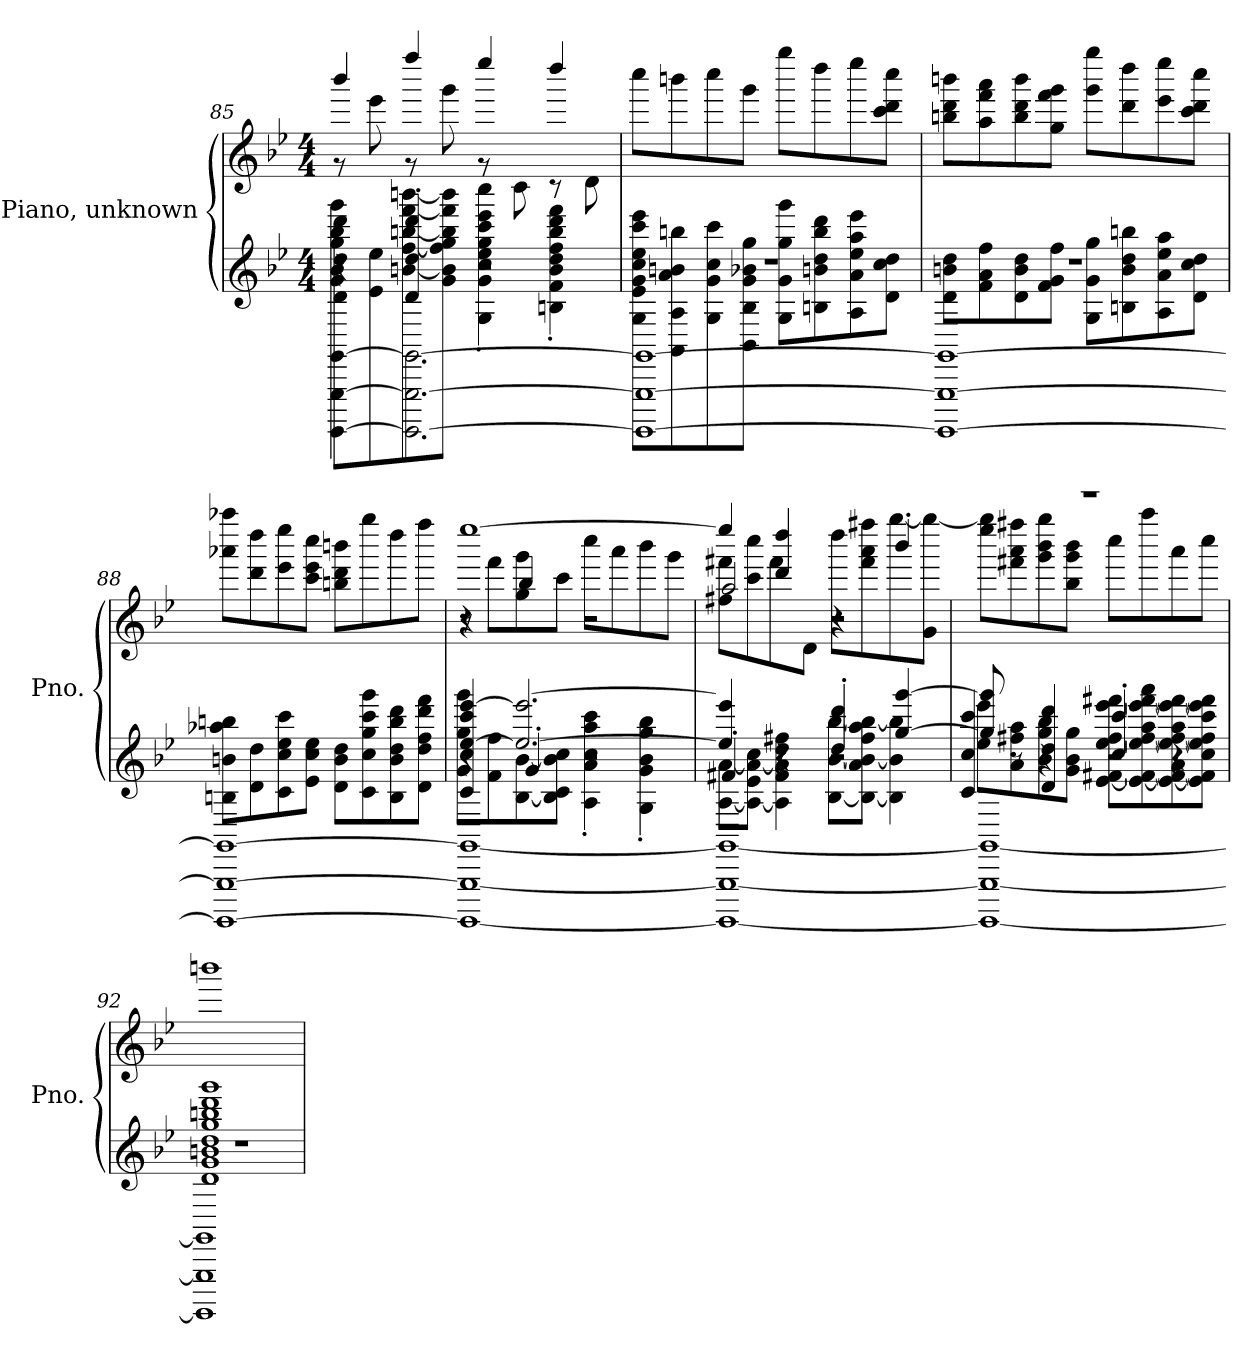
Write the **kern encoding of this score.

**kern	**kern
*part1	*part1
*staff2	*staff1
*I"Piano, unknown	*
*I'Pno.	*
*clefG2	*clefG2
*k[b-e-]	*k[b-e-]
*M4/4	*M4/4
=85	=85
*^	*^
*	*^	*	*
4r	8d\ 8dd\ 8ddd\L	[4GGGG\ [4GGG\ [4GG\ 4g\ 4b-\ 4gg\ 4bb-\ 4ggg\	4bbb-/	8r
.	8e-\ 8ee-\	.	.	8eee-\
4d/' 4dd/' 4ddd/'	[8bn\ [8ff\ [8bbn\ [8fff\ [8bbbn\	2.GGGG\_ 2.GGG\_ 2.GG\_	4ffff/	8r
.	8g\ 8b\] 8ff\] 8gg\ 8bb\] 8fff\] 8bbb\]J	.	.	8ggg\
2r	4G\' 4g\' 4cc\' 4ee-\' 4gg\' 4ccc\' 4eee-\' 4cccc\'	.	4eeee-/	8r
.	.	.	.	8c\
.	4Bn\' 4f\' 4b\' 4dd\' 4ff\' 4bb\' 4ddd\' 4fff\'	.	4dddd/	8r
.	.	.	.	8d\
*	*	*	*v	*v
!!LO:LB:g=z
=86	=86	=86	=86
1r	8G\ 8e-\ 8g\ 8cc\ 8ee-\ 8ccc\ 8eee-\L	1GGGG_ 1GGG_ 1GG_	8cccc\L
.	8AA\ 8A\ 8a\ 8bn\ 8bbn\	.	8bbbn\
.	8G\ 8g\ 8cc\ 8ccc\	.	8cccc\
.	8BB-\ 8B-\ 8g\ 8b-X\ 8gg\J	.	8ggg\J
.	8G\ 8g\ 8gg\ 8ggg\L	.	8gggg\L
.	8Bn\ 8bn\ 8dd\ 8bb\ 8ddd\	.	8dddd\
.	8A\ 8a\ 8ee-\ 8aa\ 8eee-\	.	8eeee-\
.	8d\ 8cc\ 8dd\J	.	8ccc\ 8ddd\ 8cccc\J
=87	=87	=87	=87
1r	8d\ 8bn\ 8dd\L	1GGGG_ 1GGG_ 1GG_	8bbn\ 8ddd\ 8bbbn\L
.	8f\ 8a\ 8ff\	.	8aa\ 8fff\ 8aaa\
.	8d\ 8b\ 8dd\	.	8bb\ 8ddd\ 8bbb\
.	8f\ 8g\ 8ff\J	.	8gg\ 8fff\ 8ggg\J
.	8G\ 8g\ 8gg\L	.	8ggg\ 8gggg\L
.	8Bn\ 8b\ 8dd\ 8bbn\	.	8ddd\ 8dddd\
.	8A\ 8a\ 8ee-\ 8aa\	.	8eee-\ 8eeee-\
.	8d\ 8cc\ 8dd\J	.	8ccc\ 8ddd\ 8cccc\J
=88	=88	=88	=88
1r	8Bn\ 8bn\ 8aa-X\ 8bbn\L	1GGGG_ 1GGG_ 1GG_	8aaa-X\ 8aaaa-X\L
.	8d\ 8dd\	.	8ddd\ 8dddd\
.	8c\ 8cc\ 8ee-\ 8ccc\	.	8eee-\ 8eeee-\
.	8e-\ 8cc\ 8ee-\J	.	8ccc\ 8eee-\ 8cccc\J
.	8d\ 8b\ 8dd\L	.	8bbn\ 8ddd\ 8bbbn\L
.	8c\ 8cc\ 8gg\ 8ccc\ 8ggg\	.	8gggg\
.	8B\ 8b\ 8dd\ 8bb\ 8ddd\	.	8dddd\
.	8d\ 8dd\ 8ff\ 8ddd\ 8fff\J	.	8ffff\J
!!LO:LB:g=z
=89	=89	=89	=89
*	*	*^	*^
*	*	*	*	*	*^
4c/ 4cc/ [4ee-/ 4ccc/ [4eee-/	8g\ 8gg\ 8ggg\L	4r	1GGGG_ 1GGG_ 1GG_	[1eeee-	8r	4r
.	8f\ 8ff\	.	.	.	8fff\L	.
2.ee-/_ 2.eee-/_	[8B-\ [8b-\	4g'/	.	.	8gg\ 8ggg\	4bb-/
.	8B-\] 8c\ 8b-\] 8cc\J	.	.	.	8ccc\J	.
.	4A\' 4a\' 4cc\' 4aa\' 4ccc\'	2r	.	.	8cccc\L	2r
.	.	.	.	.	8aaa\	.
.	4G\' 4g\' 4b-\' 4gg\' 4bb-\'	.	.	.	8bbb-\	.
.	.	.	.	.	8ggg\J	.
=90	=90	=90	=90	=90	=90	=90
4ee-/] 4eee-/]	[8A\ [8a\L	4f#X'/	1GGGG_ 1GGG_ 1GG_	4eeee-/]	8ff#X\ 8fff#X\L	2aa/
.	8A\_ 8e-\ 8a\_ 8cc\J	.	.	.	8ccc\ 8cccc\	.
4r	4A\] 4f#\ 4a\] 4dd\ 4ff#X\	4r	.	4ddd/ 4dddd/	8fff#\	.
.	.	.	.	.	8d\J	.
4dd/' 4ddd/'	[8B-\ [8b-\ [8bb-\L	2r	.	4r	8dddd\L	2r
.	8B-\_ 8a\ 8b-\_ 8ff#\ 8aa\ 8bb-\_J	.	.	.	8fff#\ 8aaa\ 8ffff#X\	.
[4gg/ [4ggg/	4B-\] 4b-\] 4bb-\]	.	.	4bbb-'/	[8gggg\	.
.	.	.	.	.	8g\ 8gggg\_J	.
*	*	*	*	*	*v	*v
=91	=91	=91	=91	=91	=91
8gg/] 8ggg/]	8ee-\ 8eee-\L	4c/ 4cc/ 4ccc/	1GGGG_ 1GGG_ 1GG_	1r	8eeee-\ 8gggg\]L
8r	8a\ 8ff#X\ 8aa\	.	.	.	8fff#X\ 8aaa\ 8ffff#X\
4r	8b-\ 8gg\ 8bb-\	4d/ 4dd/ 4ddd/	.	.	8ggg\ 8bbb-\ 8gggg\
.	8g\ 8b-\ 8gg\J	.	.	.	8bb-\ 8ggg\ 8bbb-\J
2r	[8e-\ [8f#X\ [8ee-\ [8ff#\ [8eee-\ [8fff#X\L	4cc/' 4ccc/'	.	.	8cccc\L
.	8e-\_ 8f#\_ 8ee-\_ 8ff#\_ 8aa\ 8eee-\_ 8fff#\_ 8aaa\	.	.	.	8aaaa\
.	8e-\_ 8f#\_ 8a\ 8ee-\_ 8ff#\_ 8aa\ 8eee-\_ 8fff#\_	4r	.	.	8aaa\
.	8e-\] 8f#\] 8cc\ 8ee-\] 8ff#\] 8ccc\ 8eee-\] 8fff#\]J	.	.	.	8cccc\J
*	*	*v	*v	*	*
*	*	*	*v	*v
!!LO:LB:g=z
=92	=92	=92	=92
1r	1d 1g 1bn 1dd 1gg 1bbn 1ddd 1ggg	1GGGG] 1GGG] 1GG]	1bbbn
*v	*v	*v	*
=	=
*-	*-
